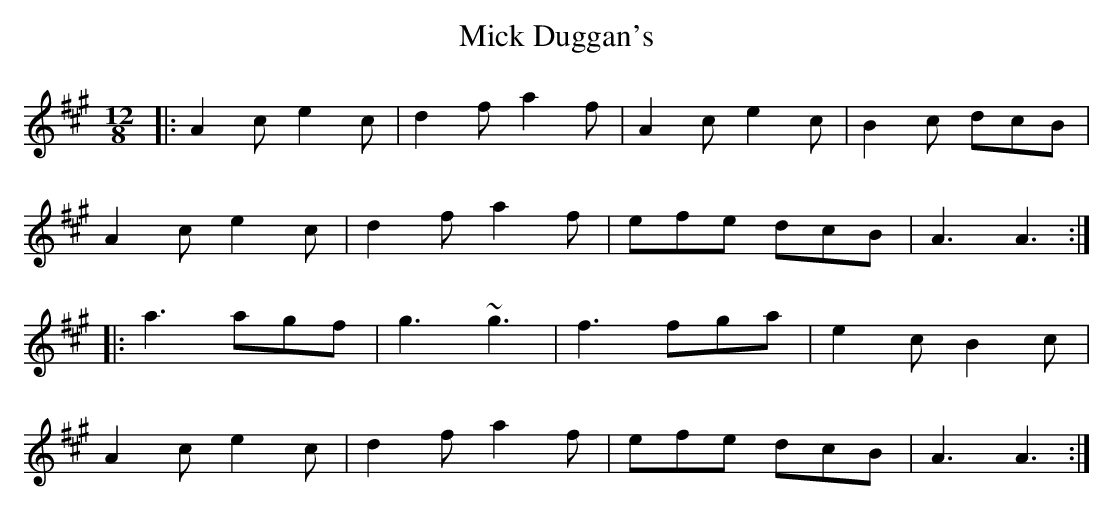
X:1
T: Mick Duggan's
M: 12/8
L: 1/8
K: Amaj
|:A2c e2c|d2f a2f|A2c e2c|B2c dcB|
A2c e2c|d2f a2f|efe dcB|A3 A3:|
|:a3 agf|g3 ~g3|f3 fga|e2c B2c|
A2c e2c|d2f a2f|efe dcB|A3 A3:|
